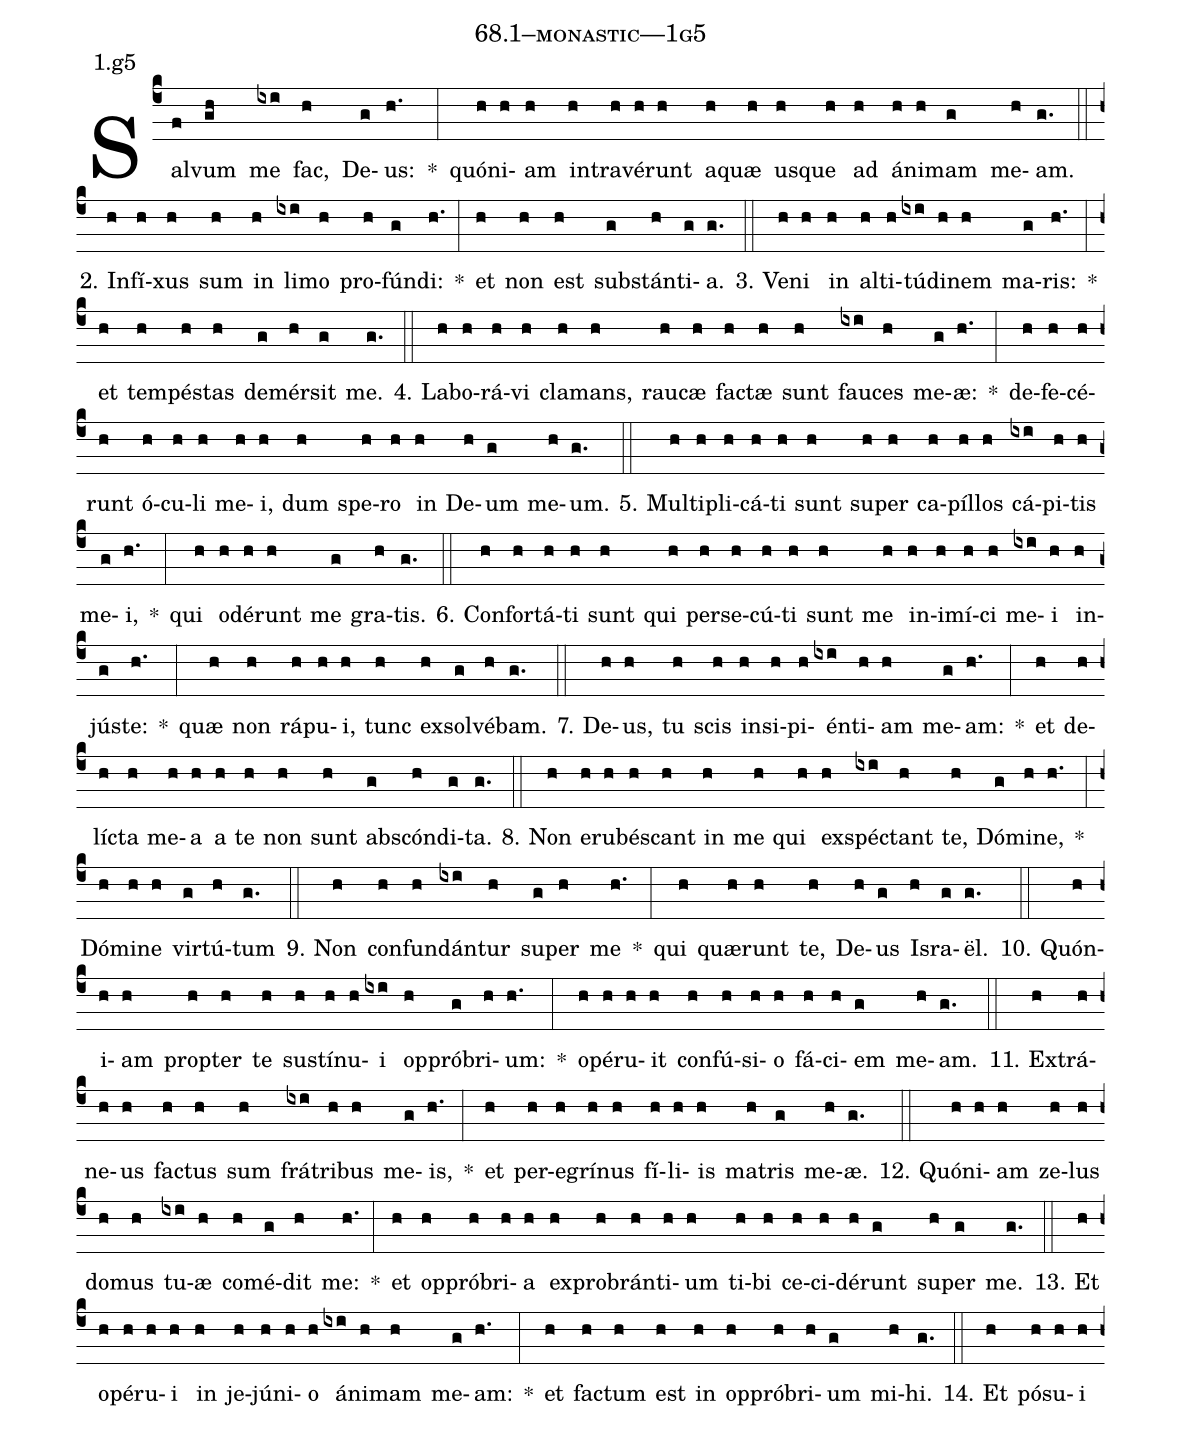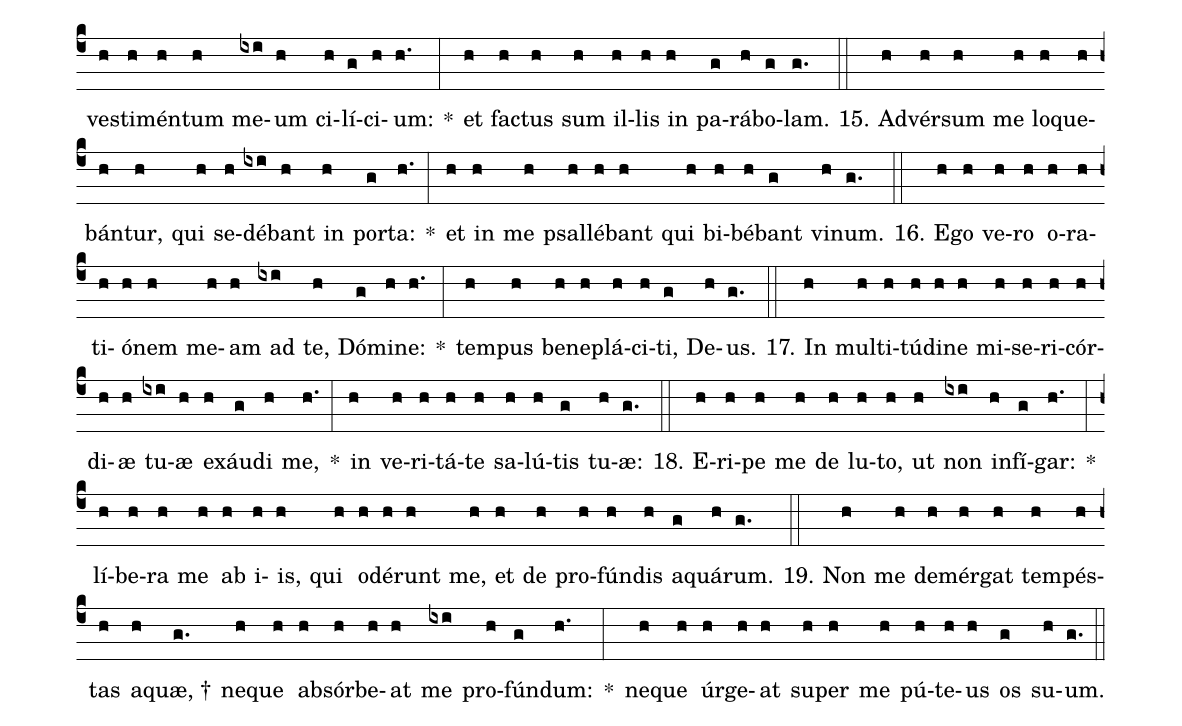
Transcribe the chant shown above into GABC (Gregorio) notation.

name: 68.1--monastic---1g5;
annotation: 1.g5;
%%
(c4)Sal(f)vum(gh) me(ixi) fac,(h) De(g)us:(h.) *(:) quón(h)i(h)am(h) in(h)tra(h)vé(h)runt(h) a(h)quæ(h) us(h)que(h) ad(h) á(h)ni(h)mam(g) me(h)am.(g.) (::)
2. In(h)fí(h)xus(h) sum(h) in(h) li(ixi)mo(h) pro(h)fún(g)di:(h.) *(:) et(h) non(h) est(h) sub(g)stán(h)ti(g)a.(g.) (::)
3. Ve(h)ni(h) in(h) al(h)ti(h)tú(ixi)di(h)nem(h) ma(g)ris:(h.) *(:) et(h) tem(h)pés(h)tas(h) de(g)mér(h)sit(g) me.(g.) (::)
4. La(h)bo(h)rá(h)vi(h) cla(h)mans,(h) rau(h)cæ(h) fac(h)tæ(h) sunt(h) fau(ixi)ces(h) me(g)æ:(h.) *(:) de(h)fe(h)cé(h)runt(h) ó(h)cu(h)li(h) me(h)i,(h) dum(h) spe(h)ro(h) in(h) De(h)um(g) me(h)um.(g.) (::)
5. Mul(h)ti(h)pli(h)cá(h)ti(h) sunt(h) su(h)per(h) ca(h)píl(h)los(h) cá(ixi)pi(h)tis(h) me(g)i,(h.) *(:) qui(h) o(h)dé(h)runt(h) me(g) gra(h)tis.(g.) (::)
6. Con(h)for(h)tá(h)ti(h) sunt(h) qui(h) per(h)se(h)cú(h)ti(h) sunt(h) me(h) in(h)i(h)mí(h)ci(h) me(ixi)i(h) in(h)jús(g)te:(h.) *(:) quæ(h) non(h) rá(h)pu(h)i,(h) tunc(h) ex(h)sol(g)vé(h)bam.(g.) (::)
7. De(h)us,(h) tu(h) scis(h) in(h)si(h)pi(h)én(ixi)ti(h)am(h) me(g)am:(h.) *(:) et(h) de(h)líc(h)ta(h) me(h)a(h) a(h) te(h) non(h) sunt(h) abs(g)cón(h)di(g)ta.(g.) (::)
8. Non(h) e(h)ru(h)bés(h)cant(h) in(h) me(h) qui(h) ex(h)spéc(ixi)tant(h) te,(h) Dó(g)mi(h)ne,(h.) *(:) Dó(h)mi(h)ne(h) vir(g)tú(h)tum(g.) (::)
9. Non(h) con(h)fun(h)dán(ixi)tur(h) su(g)per(h) me(h.) *(:) qui(h) quæ(h)runt(h) te,(h) De(h)us(g) Is(h)ra(g)ël.(g.) (::)
10. Quón(h)i(h)am(h) prop(h)ter(h) te(h) sus(h)tí(h)nu(h)i(ixi) op(h)pró(g)bri(h)um:(h.) *(:) o(h)pé(h)ru(h)it(h) con(h)fú(h)si(h)o(h) fá(h)ci(h)em(g) me(h)am.(g.) (::)
11. Ex(h)trá(h)ne(h)us(h) fac(h)tus(h) sum(h) frá(ixi)tri(h)bus(h) me(g)is,(h.) *(:) et(h) per(h)e(h)grí(h)nus(h) fí(h)li(h)is(h) ma(h)tris(g) me(h)æ.(g.) (::)
12. Quón(h)i(h)am(h) ze(h)lus(h) do(h)mus(h) tu(ixi)æ(h) com(h)é(g)dit(h) me:(h.) *(:) et(h) op(h)pró(h)bri(h)a(h) ex(h)pro(h)brán(h)ti(h)um(h) ti(h)bi(h) ce(h)ci(h)dé(h)runt(g) su(h)per(g) me.(g.) (::)
13. Et(h) o(h)pé(h)ru(h)i(h) in(h) je(h)jú(h)ni(h)o(h) á(ixi)ni(h)mam(h) me(g)am:(h.) *(:) et(h) fac(h)tum(h) est(h) in(h) op(h)pró(h)bri(h)um(g) mi(h)hi.(g.) (::)
14. Et(h) pó(h)su(h)i(h) ves(h)ti(h)mén(h)tum(h) me(ixi)um(h) ci(h)lí(g)ci(h)um:(h.) *(:) et(h) fac(h)tus(h) sum(h) il(h)lis(h) in(h) pa(g)rá(h)bo(g)lam.(g.) (::)
15. Ad(h)vér(h)sum(h) me(h) lo(h)que(h)bán(h)tur,(h) qui(h) se(h)dé(ixi)bant(h) in(h) por(g)ta:(h.) *(:) et(h) in(h) me(h) psal(h)lé(h)bant(h) qui(h) bi(h)bé(h)bant(g) vi(h)num.(g.) (::)
16. E(h)go(h) ve(h)ro(h) o(h)ra(h)ti(h)ó(h)nem(h) me(h)am(h) ad(ixi) te,(h) Dó(g)mi(h)ne:(h.) *(:) tem(h)pus(h) be(h)ne(h)plá(h)ci(h)ti,(g) De(h)us.(g.) (::)
17. In(h) mul(h)ti(h)tú(h)di(h)ne(h) mi(h)se(h)ri(h)cór(h)di(h)æ(h) tu(ixi)æ(h) ex(h)áu(g)di(h) me,(h.) *(:) in(h) ve(h)ri(h)tá(h)te(h) sa(h)lú(h)tis(g) tu(h)æ:(g.) (::)
18. E(h)ri(h)pe(h) me(h) de(h) lu(h)to,(h) ut(h) non(ixi) in(h)fí(g)gar:(h.) *(:) lí(h)be(h)ra(h) me(h) ab(h) i(h)is,(h) qui(h) o(h)dé(h)runt(h) me,(h) et(h) de(h) pro(h)fún(h)dis(h) a(g)quá(h)rum.(g.) (::)
19. Non(h) me(h) de(h)mér(h)gat(h) tem(h)pés(h)tas(h) a(h)quæ, †(g.) ne(h)que(h) ab(h)sór(h)be(h)at(h) me(ixi) pro(h)fún(g)dum:(h.) *(:) ne(h)que(h) úr(h)ge(h)at(h) su(h)per(h) me(h) pú(h)te(h)us(h) os(g) su(h)um.(g.) (::)
